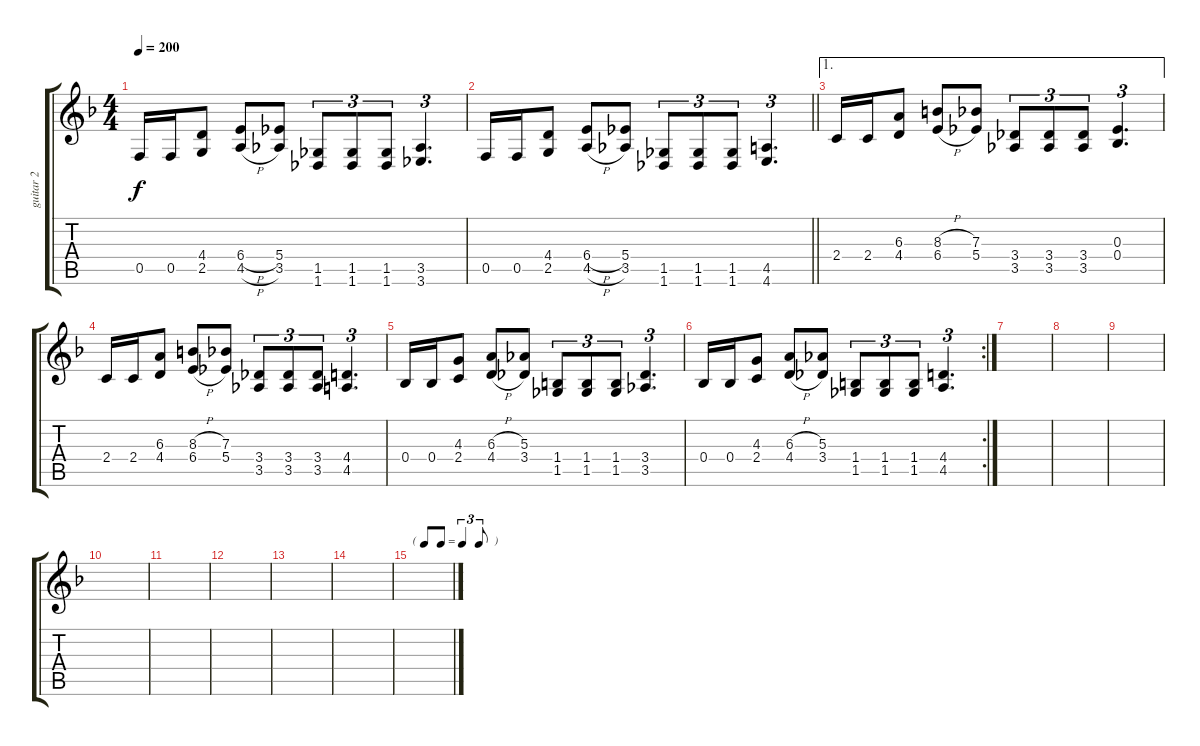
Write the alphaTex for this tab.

\track ("guitar 2" "guitar 2") {instrument distortionguitar}
\staff {score tabs}
\tuning (C4 G3 Eb3 Bb2 F2 C2) {hide}
\ts (4 4)
\tempo 200
\clef g2
\ks dminor
0.5.16{dy f} 0.5.16 (4.4 2.5).8 (6.4{h} 4.5{h}).8 (5.4 3.5).8 (1.5 1.6).8{tu (3 2)} (1.5 1.6).8{tu (3 2)} (1.5 1.6).8{tu (3 2)} (3.5 3.6).4{d tu (3 2)} |
\barLineRight lightlight
0.5.16 0.5.16 (4.4 2.5).8 (6.4{h} 4.5{h}).8 (5.4 3.5).8 (1.5 1.6).8{tu (3 2)} (1.5 1.6).8{tu (3 2)} (1.5 1.6).8{tu (3 2)} (4.5 4.6).4{d tu (3 2)} |
\ae 1
2.4.16 2.4.16 (6.3 4.4).8 (8.3{h} 6.4{h}).8 (7.3 5.4).8 (3.4 3.5).8{tu (3 2)} (3.4 3.5).8{tu (3 2)} (3.4 3.5).8{tu (3 2)} (0.3 0.4).4{d tu (3 2)} |
2.4.16 2.4.16 (6.3 4.4).8 (8.3{h} 6.4{h}).8 (7.3 5.4).8 (3.4 3.5).8{tu (3 2)} (3.4 3.5).8{tu (3 2)} (3.4 3.5).8{tu (3 2)} (4.4 4.5).4{d tu (3 2)} |
0.4.16 0.4.16 (4.3 2.4).8 (6.3{h} 4.4{h}).8 (5.3 3.4).8 (1.4 1.5).8{tu (3 2)} (1.4 1.5).8{tu (3 2)} (1.4 1.5).8{tu (3 2)} (3.4 3.5).4{d tu (3 2)} |
\rc 2
0.4.16 0.4.16 (4.3 2.4).8 (6.3{h} 4.4{h}).8 (5.3 3.4).8 (1.4 1.5).8{tu (3 2)} (1.4 1.5).8{tu (3 2)} (1.4 1.5).8{tu (3 2)} (4.4 4.5).4{d tu (3 2)} |
|
|
|
|
|
|
|
|
\tf triplet8th
